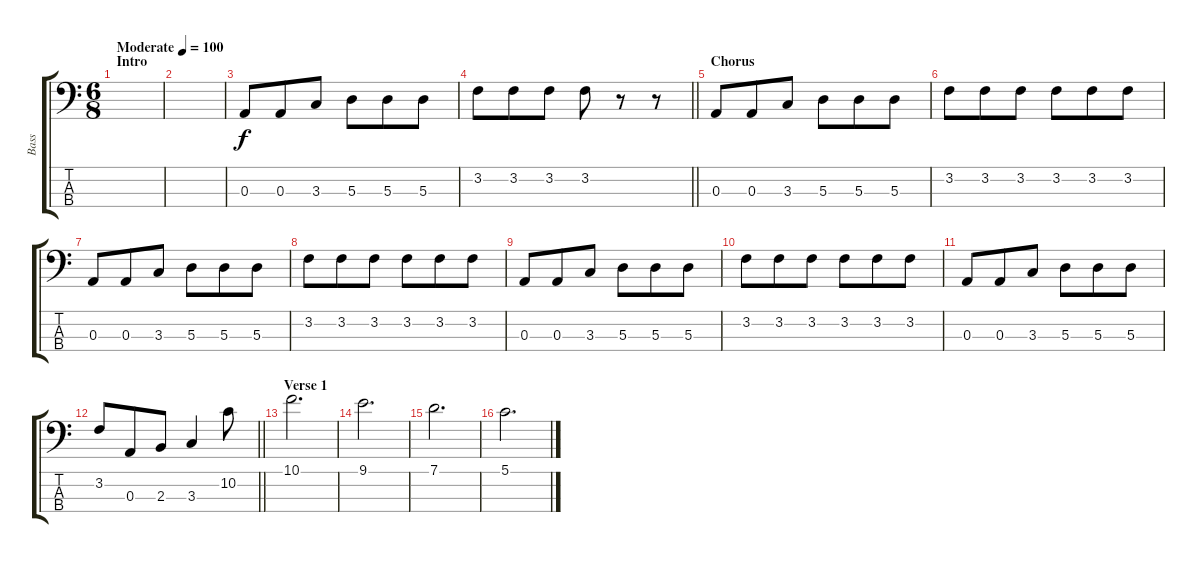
\track ("Bass" "Bass") {instrument electricbassfinger}
\staff {score tabs}
\tuning (G2 D2 A1 E1) {hide}
\ts (6 8)
\section ("" "Intro")
\tempo (100 "Moderate")
\clef f4
\ks c
|
|
0.3.8 0.3.8 3.3.8 5.3.8 5.3.8 5.3.8 |
\barLineRight lightlight
3.2.8 3.2.8 3.2.8 3.2.8 r.8 r.8 |
\section ("" "Chorus")
0.3.8 0.3.8 3.3.8 5.3.8 5.3.8 5.3.8 |
3.2.8 3.2.8 3.2.8 3.2.8 3.2.8 3.2.8 |
0.3.8 0.3.8 3.3.8 5.3.8 5.3.8 5.3.8 |
3.2.8 3.2.8 3.2.8 3.2.8 3.2.8 3.2.8 |
0.3.8 0.3.8 3.3.8 5.3.8 5.3.8 5.3.8 |
3.2.8 3.2.8 3.2.8 3.2.8 3.2.8 3.2.8 |
0.3.8 0.3.8 3.3.8 5.3.8 5.3.8 5.3.8 |
\barLineRight lightlight
3.2.8 0.3.8 2.3.8 3.3.4 10.2.8 |
\section ("" "Verse 1")
10.1.2{d} |
9.1.2{d} |
7.1.2{d} |
5.1.2{d}
